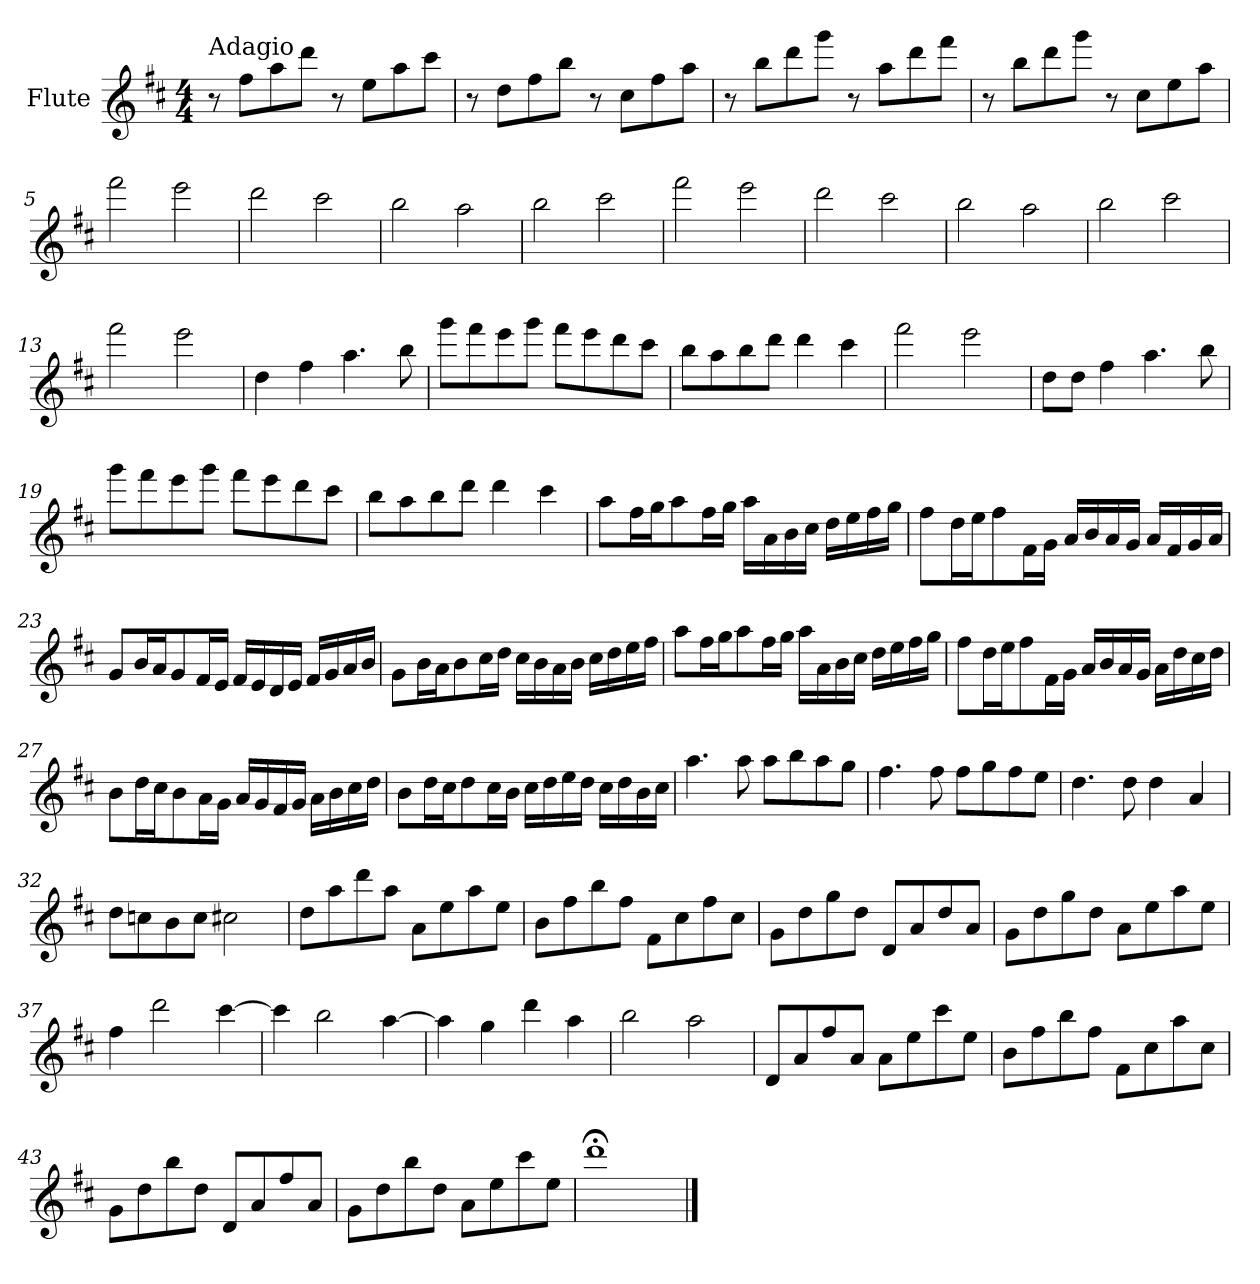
**kern
*part1
*staff1
*I"Flute
*I'Fl.
*clefG2
*k[f#c#]
*D:
*M4/4
=1
!LO:TX:a:t=Adagio
8r
8ff#\L
8aa\
8ddd\J
8r
8ee\L
8aa\
8ccc#\J
=2
8r
8dd\L
8ff#\
8bb\J
8r
8cc#\L
8ff#\
8aa\J
=3
8r
8bb\L
8ddd\
8ggg\J
8r
8aa\L
8ddd\
8fff#\J
=4
8r
8bb\L
8ddd\
8ggg\J
8r
8cc#\L
8ee\
8aa\J
=5
2fff#\
2eee\
=6
2ddd\
2ccc#\
=7
2bb\
2aa\
!!LO:LB:g=z
=8
2bb\
2ccc#\
=9
2fff#\
2eee\
=10
2ddd\
2ccc#\
=11
2bb\
2aa\
=12
2bb\
2ccc#\
=13
2fff#\
2eee\
=14
4dd\
4ff#\
4.aa\
8bb\
=15
8ggg\L
8fff#\
8eee\
8ggg\J
8fff#\L
8eee\
8ddd\
8ccc#\J
=16
8bb\L
8aa\
8bb\
8ddd\J
4ddd\
4ccc#\
=17
2fff#\
2eee\
!!LO:LB:g=z
=18
8dd\L
8dd\J
4ff#\
4.aa\
8bb\
=19
8ggg\L
8fff#\
8eee\
8ggg\J
8fff#\L
8eee\
8ddd\
8ccc#\J
=20
8bb\L
8aa\
8bb\
8ddd\J
4ddd\
4ccc#\
=21
8aa\L
16ff#\L
16gg\J
8aa\
16ff#\L
16gg\JJ
16aa\LL
16a\
16b\
16cc#\JJ
16dd\LL
16ee\
16ff#\
16gg\JJ
!!LO:LB:g=z
=22
8ff#\L
16dd\L
16ee\J
8ff#\
16f#\L
16g\JJ
16a/LL
16b/
16a/
16g/JJ
16a/LL
16f#/
16g/
16a/JJ
=23
8g/L
16b/L
16a/J
8g/
16f#/L
16e/JJ
16f#/LL
16e/
16d/
16e/JJ
16f#/LL
16g/
16a/
16b/JJ
=24
8g\L
16b\L
16a\J
8b\
16cc#\L
16dd\JJ
16cc#\LL
16b\
16a\
16b\JJ
16cc#\LL
16dd\
16ee\
16ff#\JJ
!!LO:LB:g=z
=25
8aa\L
16ff#\L
16gg\J
8aa\
16ff#\L
16gg\JJ
16aa\LL
16a\
16b\
16cc#\JJ
16dd\LL
16ee\
16ff#\
16gg\JJ
=26
8ff#\L
16dd\L
16ee\J
8ff#\
16f#\L
16g\JJ
16a/LL
16b/
16a/
16g/JJ
16a\LL
16dd\
16cc#\
16dd\JJ
=27
8b\L
16dd\L
16cc#\J
8b\
16a\L
16g\JJ
16a/LL
16g/
16f#/
16g/JJ
16a\LL
16b\
16cc#\
16dd\JJ
!!LO:LB:g=z
=28
8b\L
16dd\L
16cc#\J
8dd\
16cc#\L
16b\JJ
16cc#\LL
16dd\
16ee\
16dd\JJ
16cc#\LL
16dd\
16b\
16cc#\JJ
=29
4.aa\
8aa\
8aa\L
8bb\
8aa\
8gg\J
=30
4.ff#\
8ff#\
8ff#\L
8gg\
8ff#\
8ee\J
=31
4.dd\
8dd\
4dd\
4a/
=32
8dd\L
8ccn\
8b\
8cc\J
2cc#X\
!!LO:LB:g=z
=33
8dd\L
8aa\
8ddd\
8aa\J
8a\L
8ee\
8aa\
8ee\J
=34
8b\L
8ff#\
8bb\
8ff#\J
8f#\L
8cc#\
8ff#\
8cc#\J
=35
8g\L
8dd\
8gg\
8dd\J
8d/L
8a/
8dd/
8a/J
=36
8g\L
8dd\
8gg\
8dd\J
8a\L
8ee\
8aa\
8ee\J
=37
4ff#\
2ddd\
[4ccc#\
=38
4ccc#\]
2bb\
[4aa\
!!LO:LB:g=z
=39
4aa\]
4gg\
4ddd\
4aa\
=40
2bb\
2aa\
=41
8d/L
8a/
8ff#/
8a/J
8a\L
8ee\
8ccc#\
8ee\J
=42
8b\L
8ff#\
8bb\
8ff#\J
8f#\L
8cc#\
8aa\
8cc#\J
=43
8g\L
8dd\
8bb\
8dd\J
8d/L
8a/
8ff#/
8a/J
=44
8g\L
8dd\
8bb\
8dd\J
8a\L
8ee\
8ccc#\
8ee\J
=45
1ddd;<
==
*-
